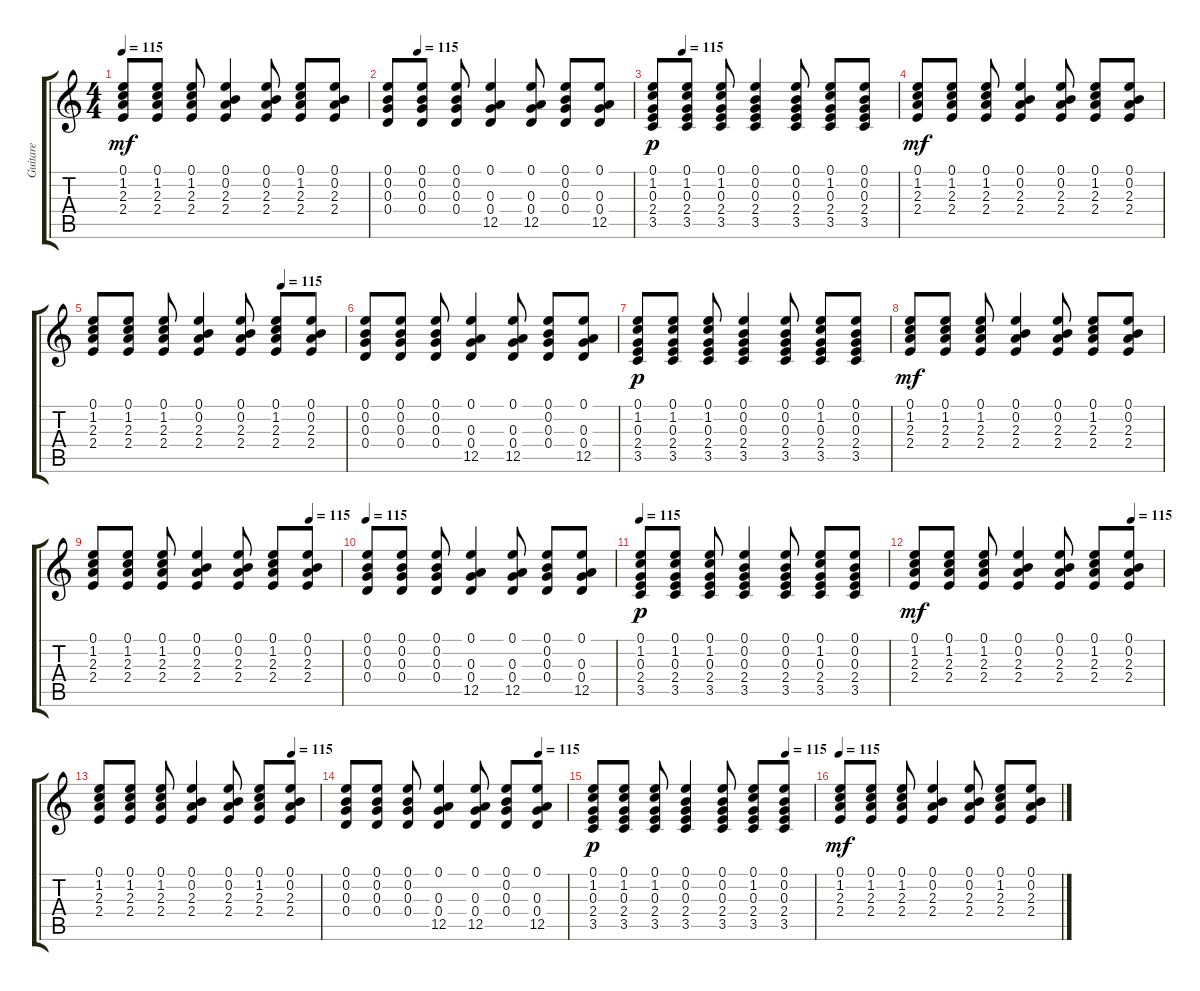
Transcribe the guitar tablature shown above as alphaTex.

\track ("Guitare" "Guitare") {instrument acousticguitarnylon}
\staff {score tabs}
\tuning (E4 B3 G3 D3 A2 E2) {hide}
\ts (4 4)
\tempo 115
\clef g2
\ks c
(0.1 1.2 2.3 2.4).8{dy mf} (0.1 1.2 2.3 2.4).8 (0.1 1.2 2.3 2.4).8 (0.1 0.2 2.3 2.4).4 (0.1 0.2 2.3 2.4).8 (0.1 1.2 2.3 2.4).8 (0.1 0.2 2.3 2.4).8 |
\tempo (115 0.125)
(0.1 0.2 0.3 0.4).8 (0.1 0.2 0.3 0.4).8 (0.1 0.2 0.3 0.4).8 (0.1 0.3 0.4 12.5).4 (0.1 0.3 0.4 12.5).8 (0.1 0.2 0.3 0.4).8 (0.1 0.3 0.4 12.5).8 |
\tempo (115 0.125)
(0.1 1.2 0.3 2.4 3.5).8{dy p} (0.1 1.2 0.3 2.4 3.5).8 (0.1 1.2 0.3 2.4 3.5).8 (0.1 0.2 0.3 2.4 3.5).4 (0.1 0.2 0.3 2.4 3.5).8 (0.1 1.2 0.3 2.4 3.5).8 (0.1 0.2 0.3 2.4 3.5).8 |
(0.1 1.2 2.3 2.4).8{dy mf} (0.1 1.2 2.3 2.4).8 (0.1 1.2 2.3 2.4).8 (0.1 0.2 2.3 2.4).4 (0.1 0.2 2.3 2.4).8 (0.1 1.2 2.3 2.4).8 (0.1 0.2 2.3 2.4).8 |
\tempo (115 0.75)
(0.1 1.2 2.3 2.4).8 (0.1 1.2 2.3 2.4).8 (0.1 1.2 2.3 2.4).8 (0.1 0.2 2.3 2.4).4 (0.1 0.2 2.3 2.4).8 (0.1 1.2 2.3 2.4).8 (0.1 0.2 2.3 2.4).8 |
(0.1 0.2 0.3 0.4).8 (0.1 0.2 0.3 0.4).8 (0.1 0.2 0.3 0.4).8 (0.1 0.3 0.4 12.5).4 (0.1 0.3 0.4 12.5).8 (0.1 0.2 0.3 0.4).8 (0.1 0.3 0.4 12.5).8 |
(0.1 1.2 0.3 2.4 3.5).8{dy p} (0.1 1.2 0.3 2.4 3.5).8 (0.1 1.2 0.3 2.4 3.5).8 (0.1 0.2 0.3 2.4 3.5).4 (0.1 0.2 0.3 2.4 3.5).8 (0.1 1.2 0.3 2.4 3.5).8 (0.1 0.2 0.3 2.4 3.5).8 |
(0.1 1.2 2.3 2.4).8{dy mf} (0.1 1.2 2.3 2.4).8 (0.1 1.2 2.3 2.4).8 (0.1 0.2 2.3 2.4).4 (0.1 0.2 2.3 2.4).8 (0.1 1.2 2.3 2.4).8 (0.1 0.2 2.3 2.4).8 |
\tempo (115 0.875)
(0.1 1.2 2.3 2.4).8 (0.1 1.2 2.3 2.4).8 (0.1 1.2 2.3 2.4).8 (0.1 0.2 2.3 2.4).4 (0.1 0.2 2.3 2.4).8 (0.1 1.2 2.3 2.4).8 (0.1 0.2 2.3 2.4).8 |
\tempo 115
(0.1 0.2 0.3 0.4).8 (0.1 0.2 0.3 0.4).8 (0.1 0.2 0.3 0.4).8 (0.1 0.3 0.4 12.5).4 (0.1 0.3 0.4 12.5).8 (0.1 0.2 0.3 0.4).8 (0.1 0.3 0.4 12.5).8 |
\tempo 115
(0.1 1.2 0.3 2.4 3.5).8{dy p} (0.1 1.2 0.3 2.4 3.5).8 (0.1 1.2 0.3 2.4 3.5).8 (0.1 0.2 0.3 2.4 3.5).4 (0.1 0.2 0.3 2.4 3.5).8 (0.1 1.2 0.3 2.4 3.5).8 (0.1 0.2 0.3 2.4 3.5).8 |
\tempo (115 0.875)
(0.1 1.2 2.3 2.4).8{dy mf} (0.1 1.2 2.3 2.4).8 (0.1 1.2 2.3 2.4).8 (0.1 0.2 2.3 2.4).4 (0.1 0.2 2.3 2.4).8 (0.1 1.2 2.3 2.4).8 (0.1 0.2 2.3 2.4).8 |
\tempo (115 0.875)
(0.1 1.2 2.3 2.4).8 (0.1 1.2 2.3 2.4).8 (0.1 1.2 2.3 2.4).8 (0.1 0.2 2.3 2.4).4 (0.1 0.2 2.3 2.4).8 (0.1 1.2 2.3 2.4).8 (0.1 0.2 2.3 2.4).8 |
\tempo (115 0.875)
(0.1 0.2 0.3 0.4).8 (0.1 0.2 0.3 0.4).8 (0.1 0.2 0.3 0.4).8 (0.1 0.3 0.4 12.5).4 (0.1 0.3 0.4 12.5).8 (0.1 0.2 0.3 0.4).8 (0.1 0.3 0.4 12.5).8 |
\tempo (115 0.875)
(0.1 1.2 0.3 2.4 3.5).8{dy p} (0.1 1.2 0.3 2.4 3.5).8 (0.1 1.2 0.3 2.4 3.5).8 (0.1 0.2 0.3 2.4 3.5).4 (0.1 0.2 0.3 2.4 3.5).8 (0.1 1.2 0.3 2.4 3.5).8 (0.1 0.2 0.3 2.4 3.5).8 |
\tempo 115
(0.1 1.2 2.3 2.4).8{dy mf} (0.1 1.2 2.3 2.4).8 (0.1 1.2 2.3 2.4).8 (0.1 0.2 2.3 2.4).4 (0.1 0.2 2.3 2.4).8 (0.1 1.2 2.3 2.4).8 (0.1 0.2 2.3 2.4).8
